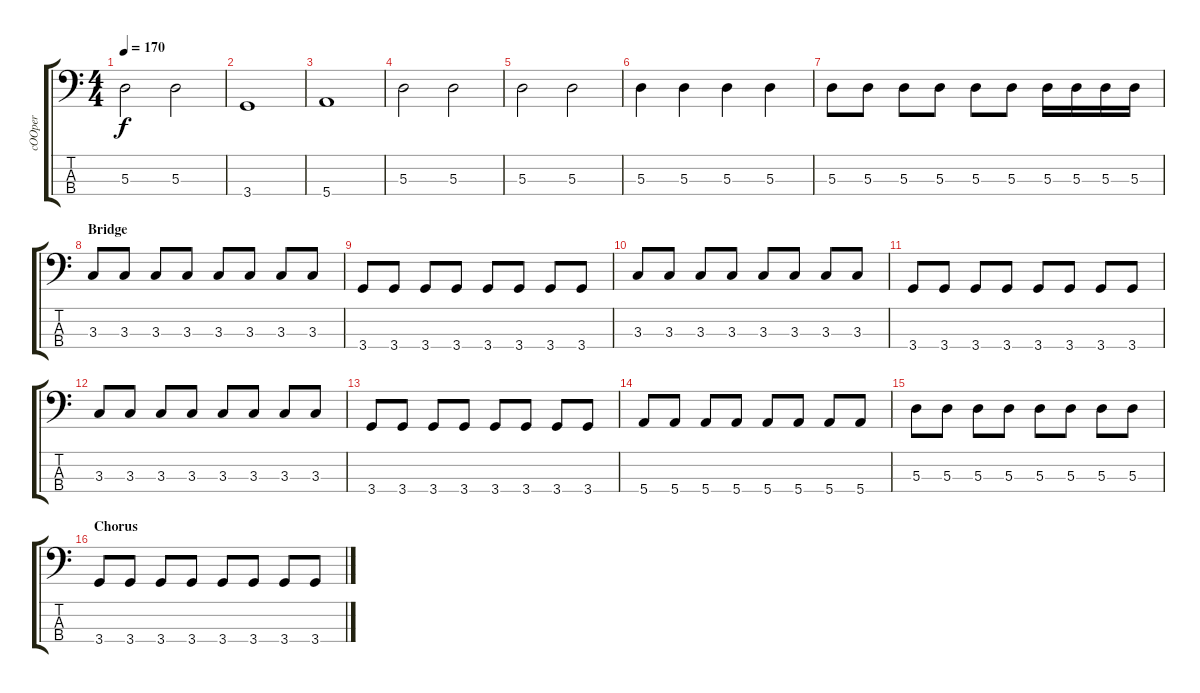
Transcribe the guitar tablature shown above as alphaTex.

\track ("cOOper" "cOOper") {instrument electricbasspick}
\staff {score tabs}
\tuning (G2 D2 A1 E1) {hide}
\ts (4 4)
\tempo 170
\clef f4
\ks c
5.3.2{dy f} 5.3.2 |
3.4.1 |
5.4.1 |
5.3.2 5.3.2 |
5.3.2 5.3.2 |
5.3.4 5.3.4 5.3.4 5.3.4 |
5.3.8 5.3.8 5.3.8 5.3.8 5.3.8 5.3.8 5.3.16 5.3.16 5.3.16 5.3.16 |
\section ("" "Bridge")
3.3.8 3.3.8 3.3.8 3.3.8 3.3.8 3.3.8 3.3.8 3.3.8 |
3.4.8 3.4.8 3.4.8 3.4.8 3.4.8 3.4.8 3.4.8 3.4.8 |
3.3.8 3.3.8 3.3.8 3.3.8 3.3.8 3.3.8 3.3.8 3.3.8 |
3.4.8 3.4.8 3.4.8 3.4.8 3.4.8 3.4.8 3.4.8 3.4.8 |
3.3.8 3.3.8 3.3.8 3.3.8 3.3.8 3.3.8 3.3.8 3.3.8 |
3.4.8 3.4.8 3.4.8 3.4.8 3.4.8 3.4.8 3.4.8 3.4.8 |
5.4.8 5.4.8 5.4.8 5.4.8 5.4.8 5.4.8 5.4.8 5.4.8 |
5.3.8 5.3.8 5.3.8 5.3.8 5.3.8 5.3.8 5.3.8 5.3.8 |
\section ("" "Chorus")
3.4.8 3.4.8 3.4.8 3.4.8 3.4.8 3.4.8 3.4.8 3.4.8
